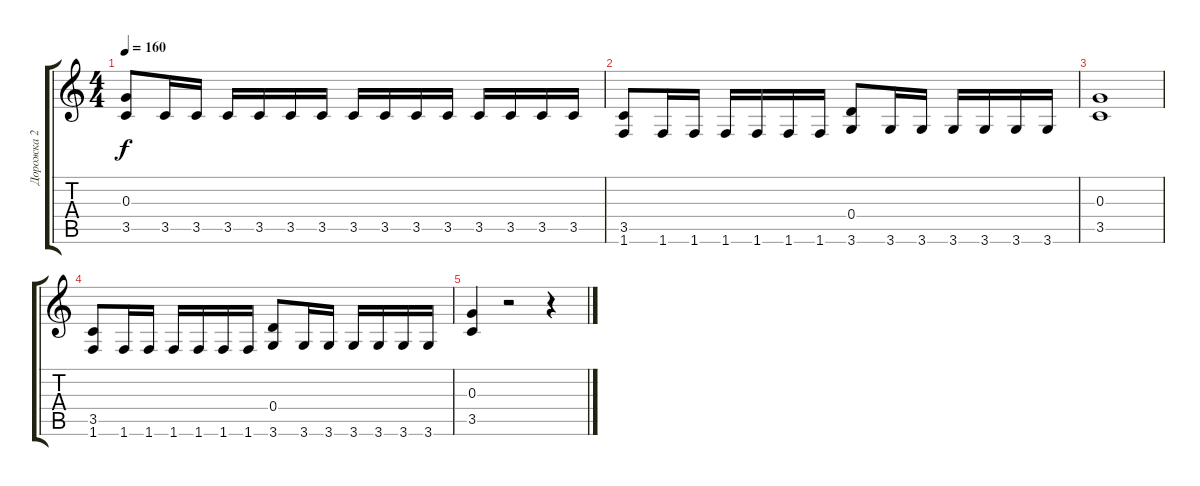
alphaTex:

\track ("Дорожка 2" "Дорожка 2") {instrument distortionguitar}
\staff {score tabs}
\tuning (E4 B3 G3 D3 A2 E2) {hide}
\ts (4 4)
\tempo 160
\clef g2
\ks c
(0.3 3.5).8{dy f} 3.5.16 3.5.16 3.5.16 3.5.16 3.5.16 3.5.16 3.5.16 3.5.16 3.5.16 3.5.16 3.5.16 3.5.16 3.5.16 3.5.16 |
(3.5 1.6).8 1.6.16 1.6.16 1.6.16 1.6.16 1.6.16 1.6.16 (0.4 3.6).8 3.6.16 3.6.16 3.6.16 3.6.16 3.6.16 3.6.16 |
(0.3 3.5).1 |
(3.5 1.6).8 1.6.16 1.6.16 1.6.16 1.6.16 1.6.16 1.6.16 (0.4 3.6).8 3.6.16 3.6.16 3.6.16 3.6.16 3.6.16 3.6.16 |
(0.3 3.5).4 r.2 r.4
